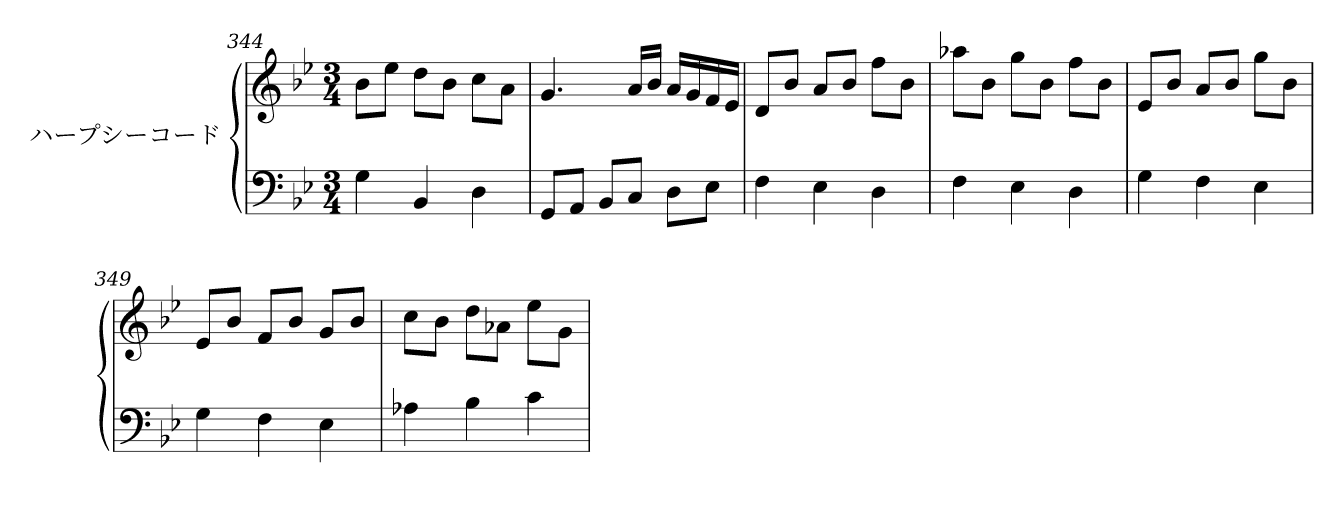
**kern	**kern
*part1	*part1
*staff2	*staff1
*I"ハープシーコード	*
*clefF4	*clefG2
*k[b-e-]	*k[b-e-]
*M3/4	*M3/4
=344	=344
4G\	8b-\L
.	8ee-\J
4BB-/	8dd\L
.	8b-\J
4D\	8cc\L
.	8a\J
!!LO:PB:g=z
=345	=345
8GG/L	4.g/
8AA/J	.
8BB-/L	.
8C/J	16a/LL
.	16b-/JJ
8D\L	16a/LL
.	16g/
8E-\J	16f/
.	16e-/JJ
=346	=346
4F\	8d/L
.	8b-/J
4E-\	8a/L
.	8b-/J
4D\	8ff\L
.	8b-\J
=347	=347
4F\	8aa-X\L
.	8b-\J
4E-\	8gg\L
.	8b-\J
4D\	8ff\L
.	8b-\J
=348	=348
4G\	8e-/L
.	8b-/J
4F\	8a/L
.	8b-/J
4E-\	8gg\L
.	8b-\J
=349	=349
4G\	8e-/L
.	8b-/J
4F\	8f/L
.	8b-/J
4E-\	8g/L
.	8b-/J
=350	=350
4A-X\	8cc\L
.	8b-\J
4B-\	8dd\L
.	8a-X\J
4c\	8ee-\L
.	8g\J
=	=
*-	*-
